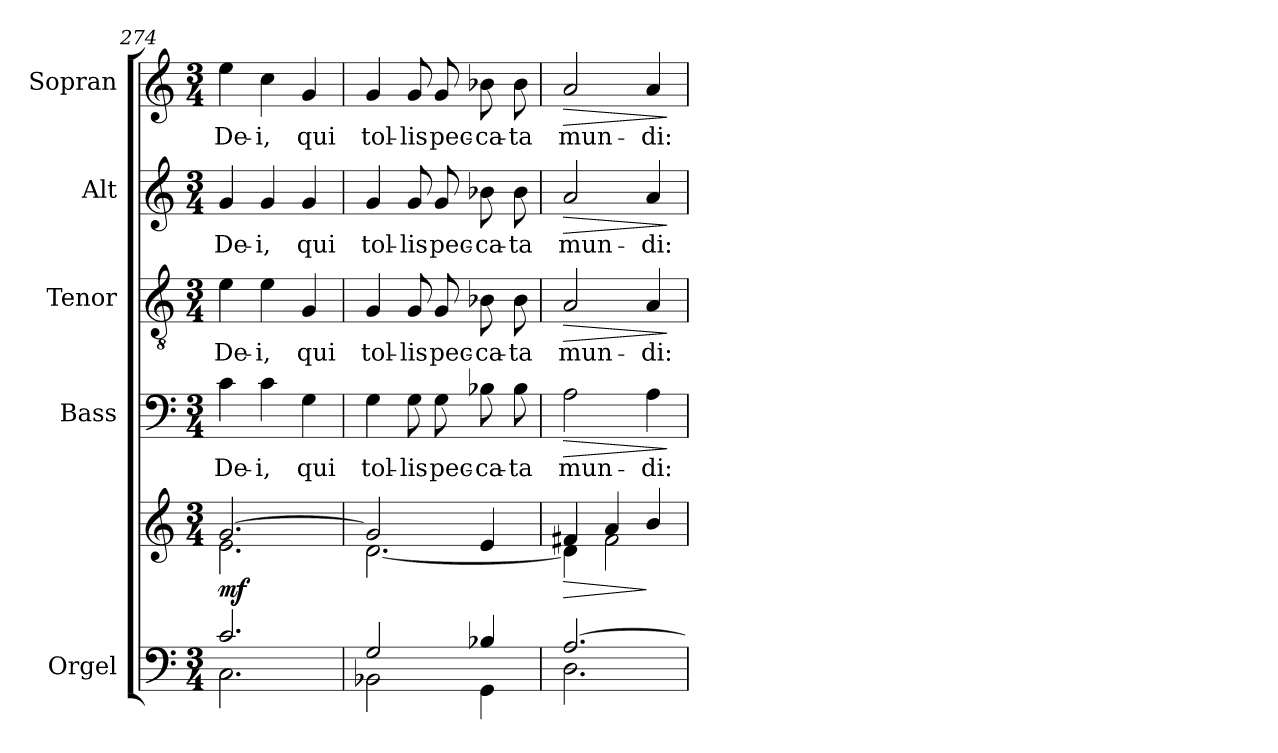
**kern	**kern	**dynam	**kern	**text	**dynam	**kern	**text	**dynam	**kern	**text	**dynam	**kern	**text	**dynam
*part5	*part5	*part5	*part4	*part4	*part4	*part3	*part3	*part3	*part2	*part2	*part2	*part1	*part1	*part1
*staff6	*staff5	*staff5/6	*staff4	*staff4	*staff4	*staff3	*staff3	*staff3	*staff2	*staff2	*staff2	*staff1	*staff1	*staff1
*I"Orgel	*	*	*I"Bass	*	*	*I"Tenor	*	*	*I"Alt	*	*	*I"Sopran	*	*
*I'Org.	*	*	*I'B.	*	*	*I'T.	*	*	*I'A.	*	*	*I'S.	*	*
*clefF4	*clefG2	*	*clefF4	*	*	*clefGv2	*	*	*clefG2	*	*	*clefG2	*	*
*k[]	*k[]	*	*k[]	*	*	*k[]	*	*	*k[]	*	*	*k[]	*	*
*C:	*C:	*	*C:	*	*	*C:	*	*	*C:	*	*	*C:	*	*
*M3/4	*M3/4	*	*M3/4	*	*	*M3/4	*	*	*M3/4	*	*	*M3/4	*	*
=274	=274	=274	=274	=274	=274	=274	=274	=274	=274	=274	=274	=274	=274	=274
*^	*^	*	*	*	*	*	*	*	*	*	*	*	*	*
!	!	!	!	!LO:DY:b	!	!LO:LY:b	!	!	!LO:LY:b	!	!	!LO:LY:b	!	!	!LO:LY:b	!
2.c/	2.C\	[>2.g/	2.e\	mf	4c\	De-	.	4e\	De-	.	4g/	De-	.	4ee\	De-	.
!	!	!	!	!	!	!LO:LY:b	!	!	!LO:LY:b	!	!	!LO:LY:b	!	!	!LO:LY:b	!
.	.	.	.	.	4c\	-i,	.	4e\	-i,	.	4g/	-i,	.	4cc\	-i,	.
!	!	!	!	!	!	!LO:LY:b	!	!	!LO:LY:b	!	!	!LO:LY:b	!	!	!LO:LY:b	!
.	.	.	.	.	4G\	qui	.	4G/	qui	.	4g/	qui	.	4g/	qui	.
=275	=275	=275	=275	=275	=275	=275	=275	=275	=275	=275	=275	=275	=275	=275	=275	=275
!	!	!	!	!	!	!LO:LY:b	!	!	!LO:LY:b	!	!	!LO:LY:b	!	!	!LO:LY:b	!
2G/	2BB-X\	2g/]	[<2.d\	.	4G\	tol-	.	4G/	tol-	.	4g/	tol-	.	4g/	tol-	.
!	!	!	!	!	!	!LO:LY:b	!	!	!LO:LY:b	!	!	!LO:LY:b	!	!	!LO:LY:b	!
.	.	.	.	.	8G\	-lis	.	8G/	-lis	.	8g/	-lis	.	8g/	-lis	.
!	!	!	!	!	!	!LO:LY:b	!	!	!LO:LY:b	!	!	!LO:LY:b	!	!	!LO:LY:b	!
.	.	.	.	.	8G\	pec-	.	8G/	pec-	.	8g/	pec-	.	8g/	pec-	.
!	!	!	!	!	!	!LO:LY:b	!	!	!LO:LY:b	!	!	!LO:LY:b	!	!	!LO:LY:b	!
4B-X/	4GG\	4e/	.	.	8B-X\	-ca-	.	8B-X\	-ca-	.	8b-X\	-ca-	.	8b-X\	-ca-	.
!	!	!	!	!	!	!LO:LY:b	!	!	!LO:LY:b	!	!	!LO:LY:b	!	!	!LO:LY:b	!
.	.	.	.	.	8B-\	-ta	.	8B-\	-ta	.	8b-\	-ta	.	8b-\	-ta	.
=276	=276	=276	=276	=276	=276	=276	=276	=276	=276	=276	=276	=276	=276	=276	=276	=276
!	!	!	!	!LO:HP:b	!	!LO:LY:b	!LO:HP:b	!	!LO:LY:b	!LO:HP:b	!	!LO:LY:b	!LO:HP:b	!	!LO:LY:b	!LO:HP:b
[>2.A/	2.D\	4f#X/	4d\]	>	2A\	mun-	>	2A/	mun-	>	2a/	mun-	>	2a/	mun-	>
.	.	4a/	2f#\	.	.	.	.	.	.	.	.	.	.	.	.	.
!	!	!	!	!	!	!LO:LY:b	!	!	!LO:LY:b	!	!	!LO:LY:b	!	!	!LO:LY:b	!
.	.	4b/	.	]	4A\	-di:	.	4A/	-di:	.	4a/	-di:	.	4a/	-di:	.
*v	*v	*	*	*	*	*	*	*	*	*	*	*	*	*	*	*
*	*v	*v	*	*	*	*	*	*	*	*	*	*	*	*	*
.	.	.	.	.	]	.	.	]	.	.	]	.	.	]
=	=	=	=	=	=	=	=	=	=	=	=	=	=	=
*-	*-	*-	*-	*-	*-	*-	*-	*-	*-	*-	*-	*-	*-	*-
